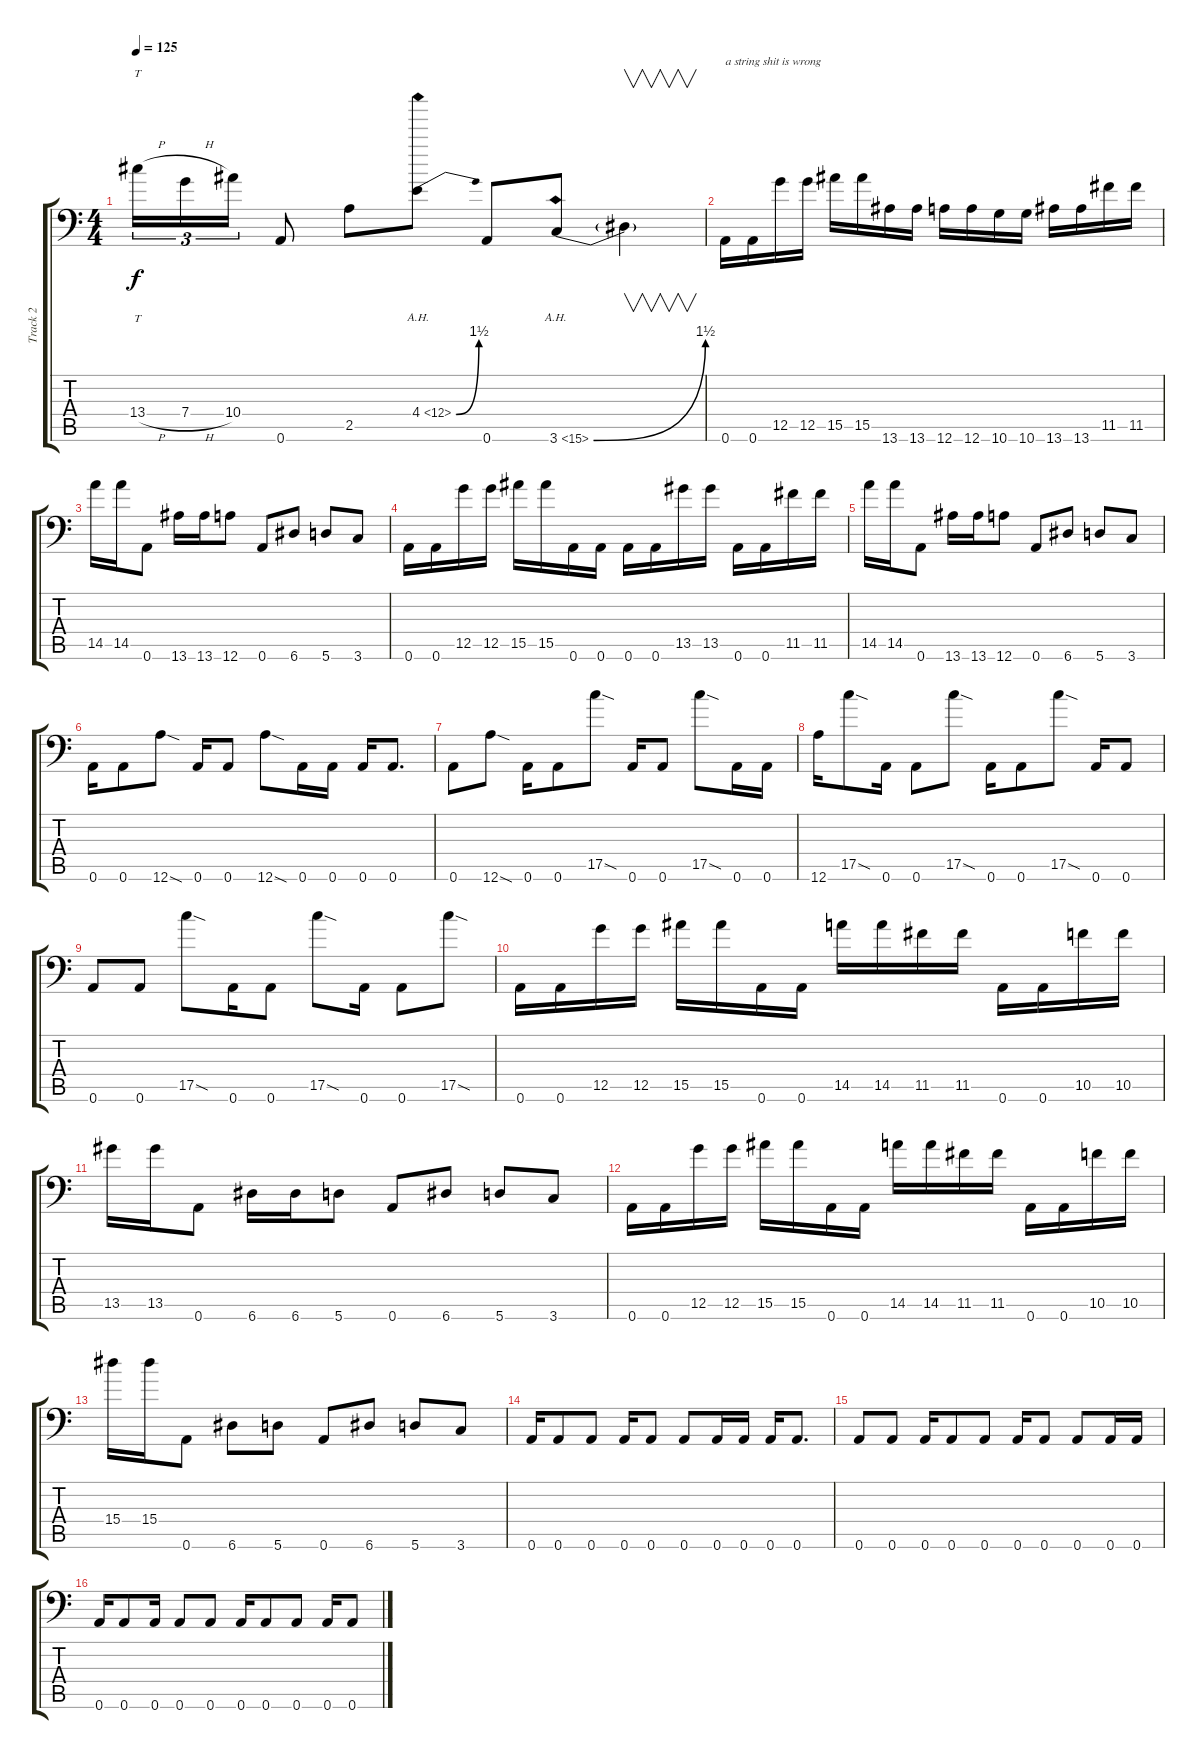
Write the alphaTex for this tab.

\track ("Track 2" "Track 2") {instrument distortionguitar}
\staff {score tabs}
\tuning (D4 A3 F3 C3 G2 A1) {hide}
\ts (4 4)
\tempo 125
\clef f4
\ks c
13.4{h}.16{tt tu (3 2) dy f} 7.4{h}.16{tu (3 2)} 10.4.16{tu (3 2)} 0.6.8 2.5.8 4.4{be (bend 0 0 60 6) ah 8}.8 0.6.8 3.6{be (bend 0 0 60 6) ah 12}.8 3.6{t}.4{v} |
0.6.16{txt "a string shit is wrong"} 0.6.16 12.5.16 12.5.16 15.5.16 15.5.16 13.6.16 13.6.16 12.6.16 12.6.16 10.6.16 10.6.16 13.6.16 13.6.16 11.5.16 11.5.16 |
14.5.16 14.5.16 0.6.8 13.6.16 13.6.16 12.6.8 0.6.8 6.6.8 5.6.8 3.6.8 |
0.6.16 0.6.16 12.5.16 12.5.16 15.5.16 15.5.16 0.6.16 0.6.16 0.6.16 0.6.16 13.5.16 13.5.16 0.6.16 0.6.16 11.5.16 11.5.16 |
14.5.16 14.5.16 0.6.8 13.6.16 13.6.16 12.6.8 0.6.8 6.6.8 5.6.8 3.6.8 |
0.6.16 0.6.8 12.6{sod}.8 0.6.16 0.6.8 12.6{sod}.8 0.6.16 0.6.16 0.6.16 0.6.8{d} |
0.6.8 12.6{sod}.8 0.6.16 0.6.8 17.5{sod}.8 0.6.16 0.6.8 17.5{sod}.8 0.6.16 0.6.16 |
12.6.16 17.5{sod}.8 0.6.16 0.6.8 17.5{sod}.8 0.6.16 0.6.8 17.5{sod}.8 0.6.16 0.6.8 |
0.6.8 0.6.8 17.5{sod}.8 0.6.16 0.6.8 17.5{sod}.8 0.6.16 0.6.8 17.5{sod}.8 |
0.6.16 0.6.16 12.5.16 12.5.16 15.5.16 15.5.16 0.6.16 0.6.16 14.5.16 14.5.16 11.5.16 11.5.16 0.6.16 0.6.16 10.5.16 10.5.16 |
13.5.16 13.5.16 0.6.8 6.6.16 6.6.16 5.6.8 0.6.8 6.6.8 5.6.8 3.6.8 |
0.6.16 0.6.16 12.5.16 12.5.16 15.5.16 15.5.16 0.6.16 0.6.16 14.5.16 14.5.16 11.5.16 11.5.16 0.6.16 0.6.16 10.5.16 10.5.16 |
15.4.16 15.4.16 0.6.8 6.6.8 5.6.8 0.6.8 6.6.8 5.6.8 3.6.8 |
0.6.16 0.6.8 0.6.8 0.6.16 0.6.8 0.6.8 0.6.16 0.6.16 0.6.16 0.6.8{d} |
0.6.8 0.6.8 0.6.16 0.6.8 0.6.8 0.6.16 0.6.8 0.6.8 0.6.16 0.6.16 |
0.6.16 0.6.8 0.6.16 0.6.8 0.6.8 0.6.16 0.6.8 0.6.8 0.6.16 0.6.8
